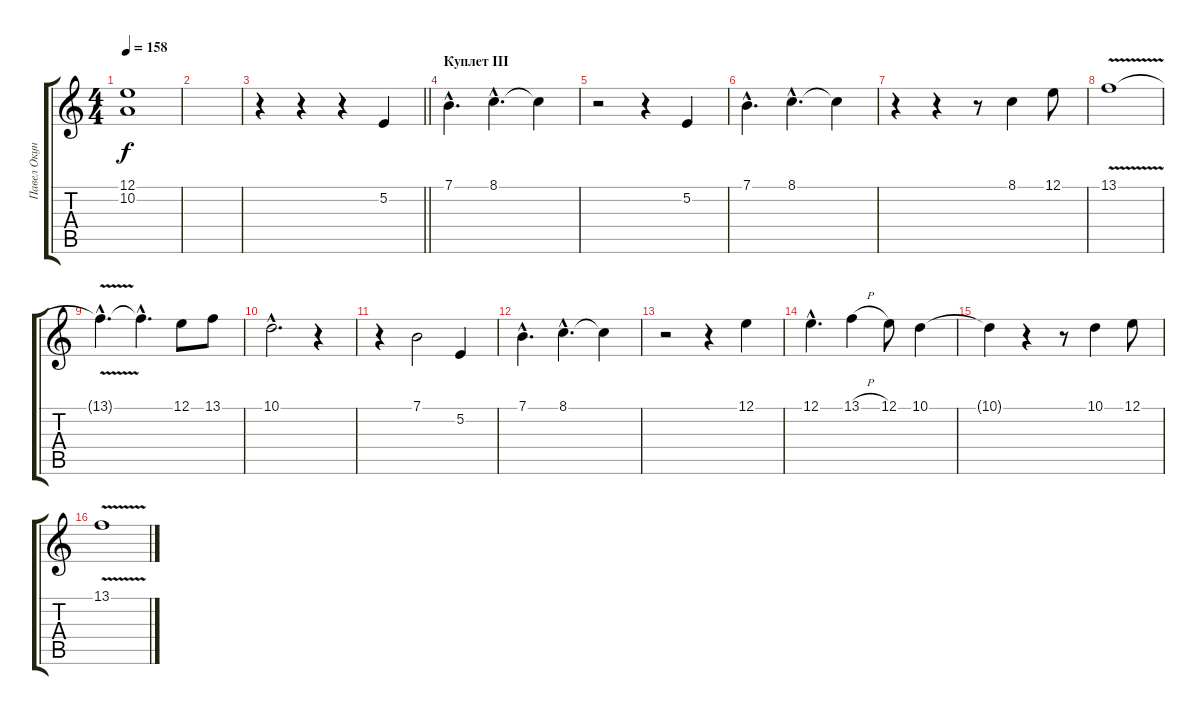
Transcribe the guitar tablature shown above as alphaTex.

\track ("Павел Окунев" "Павел Окун") {instrument lead2sawtooth}
\staff {score tabs}
\tuning (E4 B3 G3 D3 A2 E2) {hide}
\ts (4 4)
\tempo 158
\clef g2
\ks c
(12.1{t} 10.2{t}).1{dy f} |
|
\barLineRight lightlight
r.4 r.4 r.4 5.2.4 |
\section ("" "Куплет III")
7.1{hac}.4{d} 8.1{hac}.4{d} 8.1{t}.4 |
r.2 r.4 5.2.4 |
7.1{hac}.4{d} 8.1{hac}.4{d} 8.1{t}.4 |
r.4 r.4 r.8 8.1.4 12.1.8 |
13.1{v}.1 |
13.1{hac t}.4{d} 13.1{hac t}.4{d} 12.1.8 13.1.8 |
10.1{hac}.2{d} r.4 |
r.4 7.1.2 5.2.4 |
7.1{hac}.4{d} 8.1{hac}.4{d} 8.1{t}.4 |
r.2 r.4 12.1.4 |
12.1{hac}.4{d} 13.1{h}.4 12.1.8 10.1.4 |
10.1{t}.4 r.4 r.8 10.1.4 12.1.8 |
13.1{v}.1
